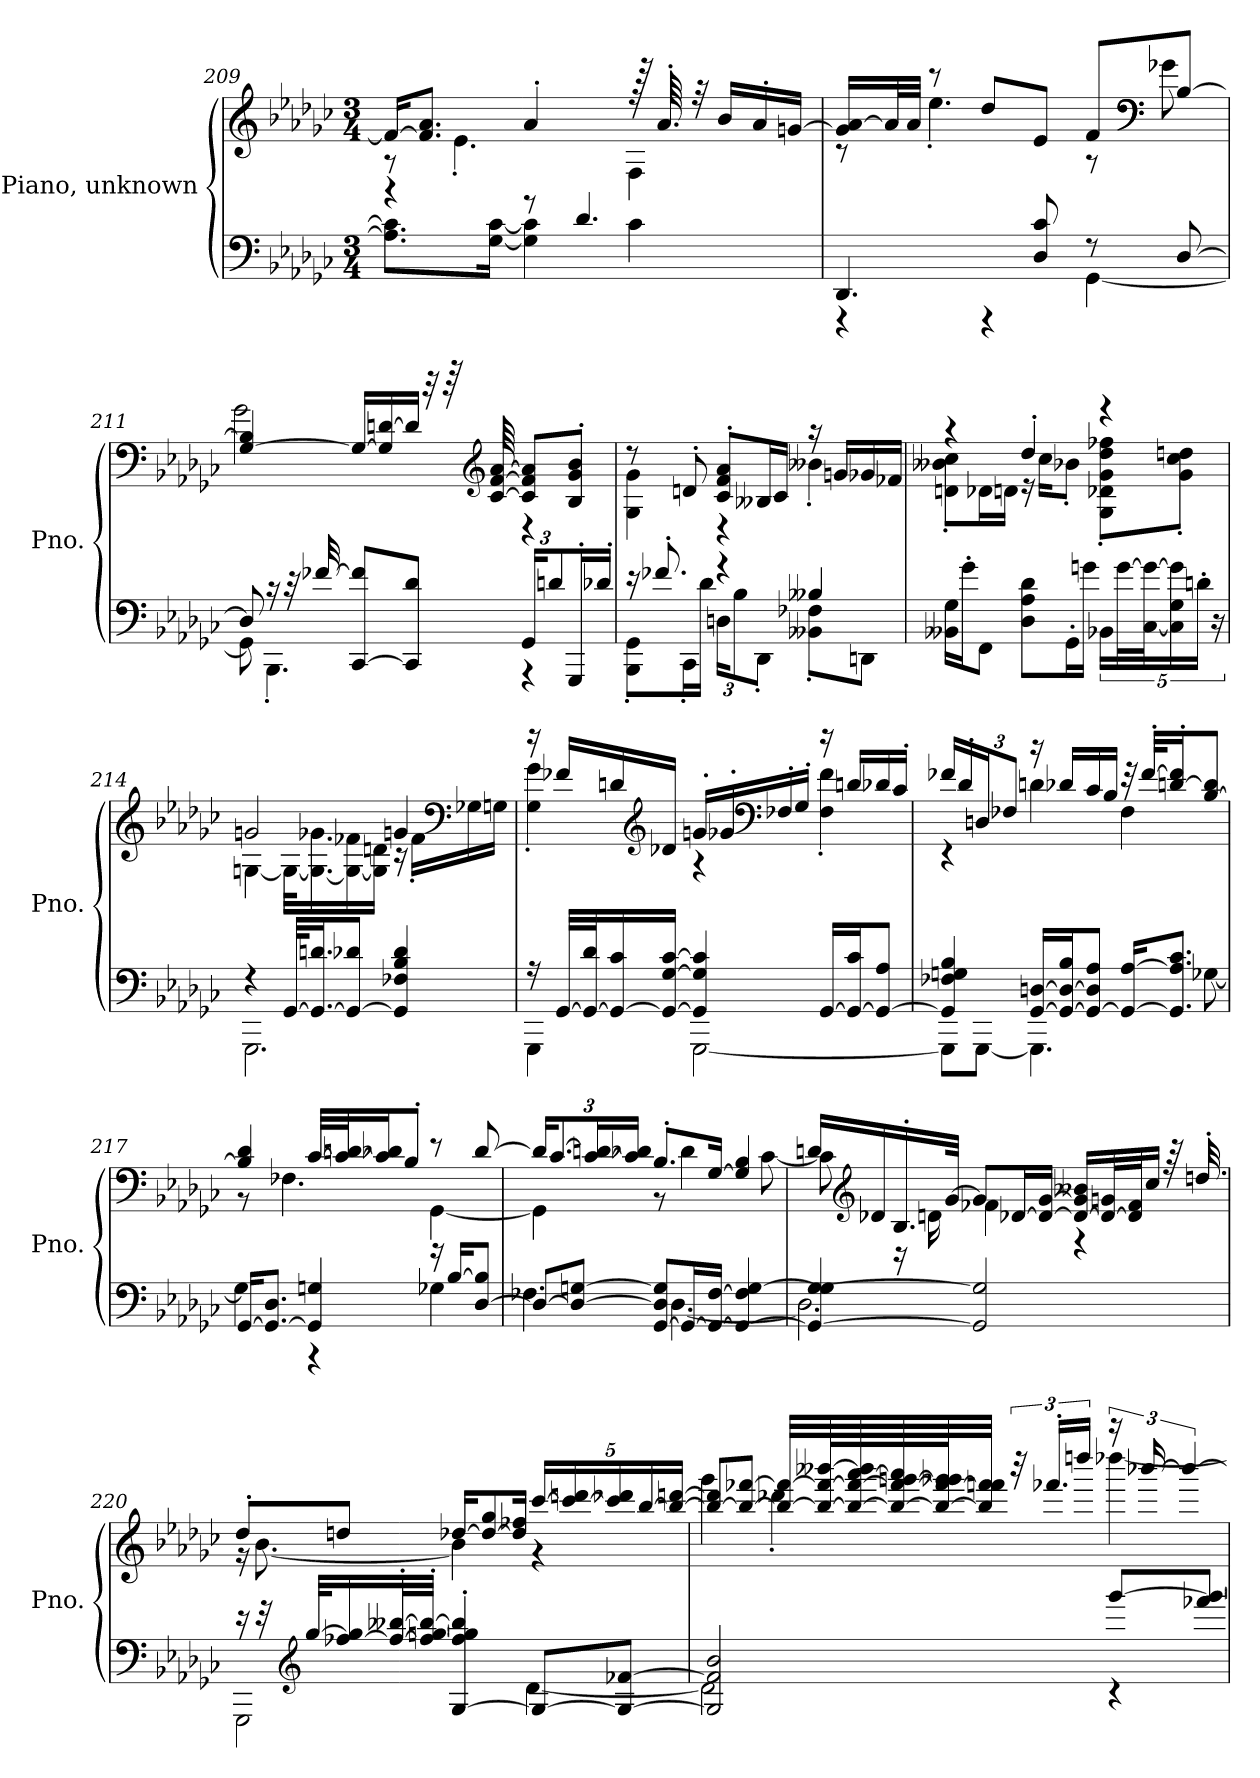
**kern	**kern
*part1	*part1
*staff2	*staff1
*I"Piano, unknown	*
*I'Pno.	*
!!LO:PB:g=z
*clefF4	*clefG2
*k[b-e-a-d-g-c-]	*k[b-e-a-d-g-c-]
*M3/4	*M3/4
=209	=209
*^	*^
4r	8.A-\] 8.c-\]L	16f/KL_	8r
.	.	8.f/] 8.a-/J	.
.	.	.	4.e-'\
.	[16G-\ [16c-\Jk	.	.
8r	4G-\] 4c-\]	4a-'/	.
4.d-/	.	.	.
.	4c-\	128r	4F\
.	.	64.a-'/	.
.	.	32r	.
.	.	16b-/LL	.
.	.	16a-'/	.
.	.	[16gn/JJ	.
=210	=210	=210	=210
4.DD-/	4r	16g/] [16a-/LL	8r
.	.	32a-/L]	.
.	.	32a-/JJJ	.
.	.	8r	4.ee-'\
.	4r	8dd-/L	.
8D-/ 8c-/	.	8e-/J	.
8r	[4GG-\	8f/L	8r
*	*	*clefF4	*
[8D-/	.	[8B-/J	8g-X\
!!LO:LB:g=z	!!
=211	=211	=211	=211
8D-/]	8GG-\]	[4G-/ 4B-/]	2g-\
16r	4.BBB-'\	.	.
32r	.	.	.
[32f-X/	.	.	.
[8CC-/ 8f-/]L	.	16G-/LL_	.
.	.	16G-/] [16dn/	.
8CC-/] 8d-/J	.	16d/JJ]	.
.	.	32r	.
.	.	64r	.
*	*	*clefG2	*
.	.	[64c-/ [64f/ [64a-/	.
*Xbrackettup	*	*	*
24GG-/KL	4r	8c-/] 8f/] 8a-/]L	4r
12dn/	.	.	.
16GGG-'/L	.	8B-/' 8g-/' 8b-/'J	.
16d-X'/JJ	.	.	.
=212	=212	=212	=212
16r	8BBB-\' 8GG-\'L	8r	4G-\ 4g-\
8.f-X'/	.	.	.
.	16CC-'\L	8dn'/	.
.	16d-\JJ	.	.
4r	24Dn\KL	8c-/' 8f/' 8a-/'L	4r
.	12B-\	.	.
.	8DD-'\J	16B--X/L	.
.	.	16c-/JJ	.
4B--X/	8BB--X\' 8F-X\'L	16r	4b--X'\
.	.	16gn/LL	.
.	8DDn\J	16g-X/	.
.	.	16f-X/JJ	.
*v	*v	*	*
!!LO:LB:g=z	!!
=213	=213	=213
16BB--X\ 16G-\LL	4r	8dn\' 8b--X\' 8cc-\'L
16g-'\J	.	.
8FF\J	.	16d-X\L
.	.	16dn\JJ
8D-\ 8A-\ 8d-\L	4dd-'/	16r
.	.	16cc-\KL
16GG-'\L	.	8b-X'\J
16gn\JJ	.	.
*brackettup	*	*
20BB-X\LL	4r	8G-\' 8d-X\' 8g-\' 8dd-\' 8ff-X\'L
[40g\L	.	.
[40C-\ 40g\_J	.	.
20C-\] 20G-\ 20g\]	.	.
.	.	8g-\' 8cc-\' 8ddn\'J
20dn'\JJ	.	.
20r	.	.
=214	=214	=214
*^	*	*
4r	2.GGG-\	2gn/	[4Gn\
[32GG-/KLL	.	.	32G\KLL_
16.GG-/_ 16.dn/J	.	.	16.G\_ 16.g-X\
8GG-/_ 8d-X/J	.	.	16G\_ 16f-X\
.	.	.	16G\] 16dn\JJ
4GG-/] 4F-X/ 4B-/ 4d-/	.	4gn/	16r
.	.	.	16f-'\LL
*	*	*clefF4	*
.	.	.	16G-X\
.	.	.	16Gn\JJ
!!LO:LB:g=z	!!
=215	=215	=215	=215
16r	4GGG-\	16r	4G-\' 4g-\'
[32GG-/LLL	.	16f-X/LL	.
32GG-/_ 32d-/J	.	.	.
16GG-/_ 16c-/	.	16dn/	.
*	*	*clefG2	*
16GG-/_ [16G-/ [16c-/JJ	.	16d-X/JJ	.
4GG-/] 4G-/] 4c-/]	[2GGG-\	16gn'/LL	4r
.	.	16g-X'/	.
*	*	*clefF4	*
.	.	16F-X'/	.
.	.	16G-'/JJ	.
[16GG-/LL	.	16r	4F-\' 4f-\'
16GG-/_ 16c-/J	.	16dn/LL	.
8GG-/_ 8A-/J	.	16d-X/	.
.	.	16c-'/JJ	.
=216	=216	=216	=216
4GG-/] 4F-X/ 4Gn/ 4B-/	8GGG-\L]	16f-X/LL	4r
.	.	16d-'/	.
*	*	*Xbrackettup	*
.	[8GGG-\J	24Dn/J	.
.	.	12F-X/J	.
[16GG-/ [16Dn/LL	4.GGG-\]	16r	4dn\
16GG-/_ 16D/_ 16B-/J	.	16d-X/LL	.
8GG-/_ 8D/] 8A-/J	.	16c-/	.
.	.	16B-/JJ	.
16GG-/_ [16A-/KL	.	32r	4F-\
.	.	[32f-'/KLL	.
8.GG-/] 8.A-/] 8.c-/J	.	[16dn/' 16f-/]'J	.
.	[8G-X\	[8B-/ 8d/]J	.
!!LO:LB:g=z	!!
=217	=217	=217	=217
[16GG-/KL	4G-\]	4B-/] 4d-/	8r
8.GG-/_ 8.D-/J	.	.	.
.	.	.	4.F-X\
4GG-/] 4Gn/	4r	[32c-/LLL	.
.	.	32c-/_ 32dn/J	.
.	.	16c-/] 16d-X/J	.
.	.	8B-'/J	.
16r	4G-X\	8r	[4GG-\
[16B-/KL	.	.	.
[8D-/ 8B-/]J	.	[8d-/	.
=218	=218	=218	=218
8D-/L_	4.F-X\	24d-/KL]	4GG-\]
.	.	[12.c-/	.
8D-/_ [8Gn/J	.	.	.
.	.	24c-/_ 24dn/L	.
.	.	24c-/] 24d-X/JJ	.
[8GG-/ 8D-/] 8G/]L	.	8.B-'/L	8r
16GG-/L_	[4.D-\	.	4d-\
16GG-/_ [16F-/JJ	.	[16G-/Jk	.
4GG-/_ 4F-/] [4G/	.	4G-/] 4B-/	.
.	.	.	[8c-\
!!LO:LB:g=z	!!
=219	=219	=219	=219
4GG-/_ [4G-/ 4G/]	2.D-\]	16dn/LL	8c-\]
*	*	*clefG2	*
.	.	16d-X/	.
.	.	16.B-'/	16r
.	.	.	16dn\
.	.	[32g-/JJk	.
2GG-/] 2G-/]	.	8g-/L]	4f-X\
.	.	[16d-X/L	.
.	.	16d-/_ [16g-/JJ	.
.	.	16d-/_ 16g-/] 16b--X/LL	4r
.	.	32d-/_ 32gn/L	.
.	.	32d-/] 32f-/J	.
.	.	16cc-/JJ	.
.	.	64r	.
.	.	32.ddn'/	.
!!LO:PB:g=z	!!
=220	=220	=220	=220
16r	2GGG-\	8dd-'/L	16r
32r	.	.	[8.b-\
*clefG2	*	*	*
[32gg-/KLL	.	.	.
[16ff-X/ 16gg-/]	.	8ddn/J	.
32ff-/_' [32bb--X/'L	.	.	.
32ff-/_' [32ggn/' 32bb--/_'JJJ	.	.	.
[4G-/' 4ff-/]' 4gg/]' 4bb--/]'	.	[16dd-X/KL	4b-\]
.	.	8dd-/_ 8gg-/	.
.	.	16dd-/] 16ff-X/Jk	.
8G-/L_	[4d-\	[20ccc-/LL	4r
.	.	20ccc-/_ 20dddn/	.
.	.	20ccc-/] 20ddd-X/	.
8G-/_ [8f-X/J	.	.	.
.	.	[20bb-/	.
.	.	20bb-/_ [20dddn/JJ	.
!!LO:LB:g=z	!!
=221	=221	=221	=221
2G-/] 2f-/] 2b-/	2d-\]	8bb-/_ 8ddd/]L	4ggg-\
.	.	8bb-/_ [8fff-X/J	.
.	.	32bb-/_ 32fff-/_LLL	4ddd-X'\
.	.	64bb-/_ 64fff-/_ [64bbb--X/L	.
.	.	64bb-/_ 64fff-/_ [64aaa-/ 64bbb--/]	.
.	.	64bb-/_ 64fff-/_ [64gggn/ 64aaa-/]	.
.	.	64bb-/_ 64fff-/_ 64ggg-X/ 64ggg/]J	.
.	.	32bb-/] 32fff-/] 32fffn/JJJ	.
*	*	*brackettup	*
.	.	48r	.
.	.	24.fff-X'/LL	.
.	.	24ddddn/JJ	.
[8ggg-/L	4r	24r	[4dddd-X\
.	.	[24bbb-X/	.
.	.	6bbb-/_	.
[8fff-X/ 8ggg-/_J	.	.	.
*v	*v	*	*
*	*v	*v
=	=
*-	*-
